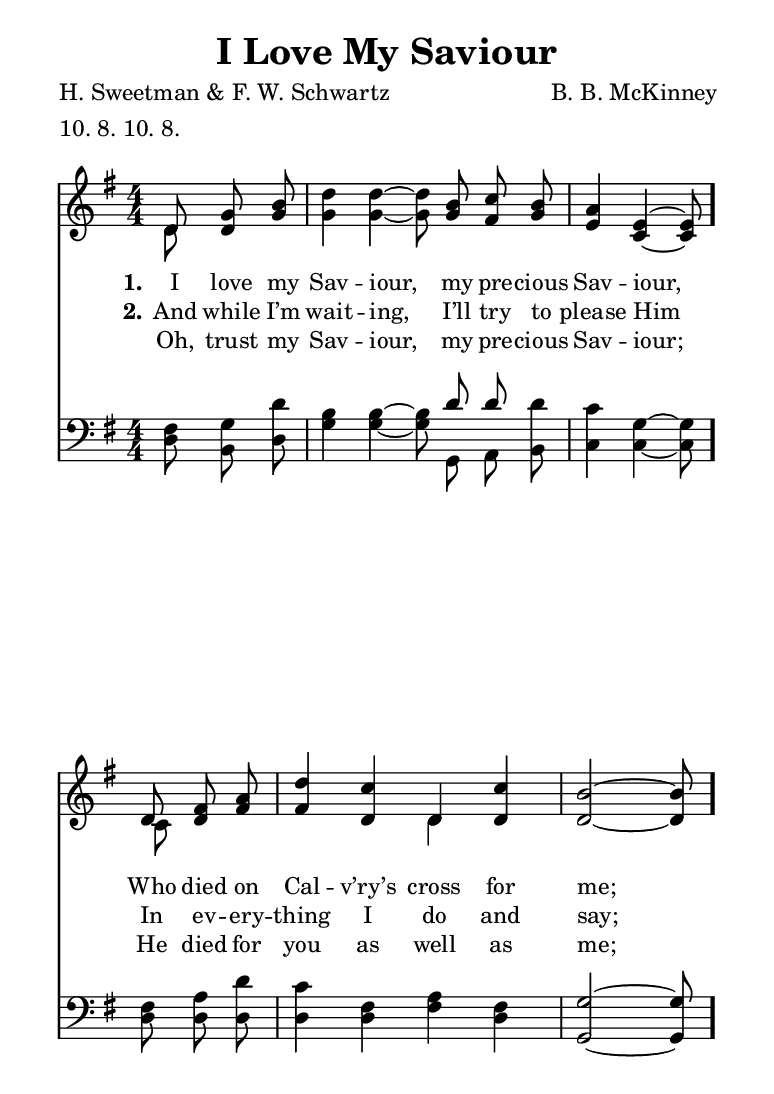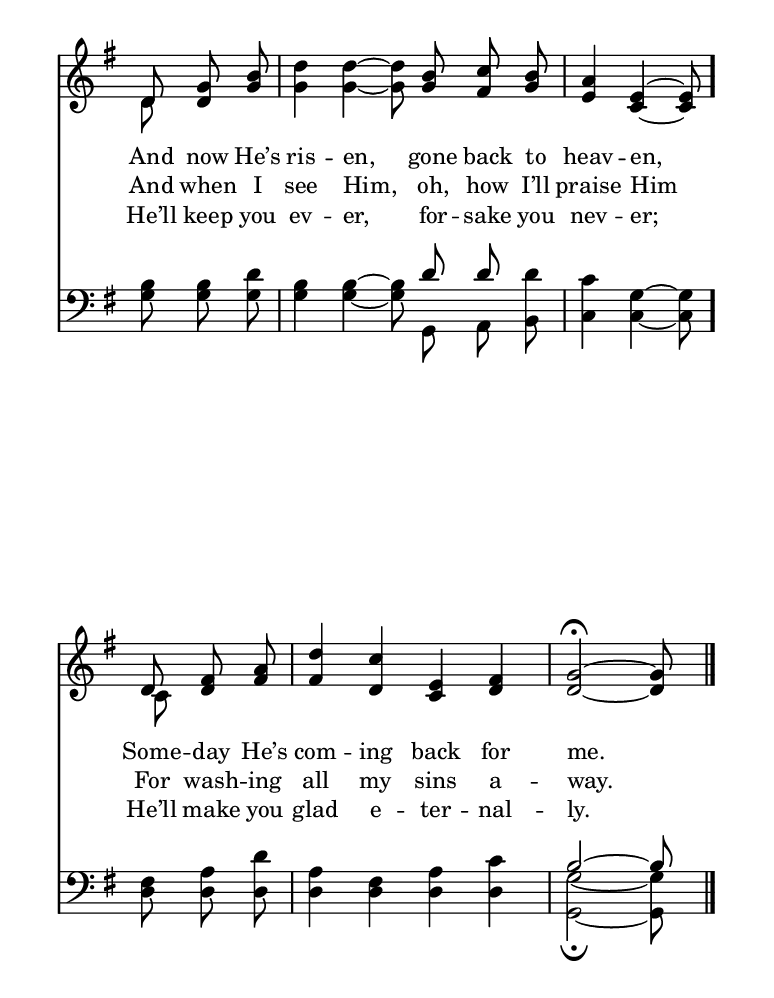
\include "common/global.ily"
\paper {
  \include "common/paper.ily"
  ragged-last-bottom = ##t
  system-count = #(cond (is-eogsized 3) (#t #f))
}

\header{
  %children
  hymnnumber = "338"
  title = "I Love My Saviour" % TODO original has subtitle "(I Have A Saviour)"
  tunename = ""
  meter = "10. 8. 10. 8."
  poet = "H. Sweetman & F. W. Schwartz"
  composer = "B. B. McKinney"
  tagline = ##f
}

ta = { \tempo 4=80 }
tb = { \tempo 4=40 }

global = {
  \include "common/overrides.ily"
  \override Staff.TimeSignature.style = #'numbered
  \time 4/4
  \override Score.MetronomeMark.transparent = ##t % hide all fermata changes too
  \ta
  \key g \major
  \partial 4.
  \autoBeamOff
}

notesSoprano = {
\global
\relative c' {

  d8 g b | d4 d4 ~ d8 b8 c b | a4 e4 ~ e8
  d8 fis a | d4 c d, c' | b2 ~ b8
  d,8 g b | d4 d4 ~ d8 b8 c b | a4 e4 ~ e8
  d8 fis a | d4 c e, fis | \tb g2\fermata ~ \ta g8

  \bar "|."

}
}

notesAlto = {
\global
\relative e' {

  d8 d g | g4 g4 ~ g8 g8 fis g8 | e4 c4 ~ c8
  c8 d fis | fis4 d d d | d2 ~ d8
  d8 d g | g4 g4 ~ g8 g8 fis g8 | e4 c4 ~ c8
  c8 d fis | fis4 d c d | d2 ~ d8

}
}

notesTenor = {
\global
\relative a {

  fis8 g d' | b4 b4 ~ b8 d8 d d | c4 g4 ~ g8
  fis8 a d | c4 fis, a fis | g2 ~ g8
  b8 b d | b4 b4 ~ b8 d8 d d | c4 g4 ~ g8
  fis8 a d | a4 fis a c | b2 ~ b8

}
}

notesBass = {
\global
\relative f {

  d8 b d | g4 g4 ~ g8 g,8 a b | c4 c4 ~ c8
  d8 d d | d4 d fis d | g,2 ~ g8
  g'8 g g | g4 g4 ~ g8 g,8 a b | c4 c4 ~ c8
  d8 d d | d4 d d d | <g g,>2_\fermata ~ <g g,>8

}
}

wordsA = \lyricmode {
\set stanza = "1."

I love my Sav -- iour, my pre -- cious Sav -- iour, \bar "."
Who died on Cal -- v’ry’s cross for me; \bar "."
And now He’s ris -- en, gone back to heav -- en, \bar "."
Some -- day He’s com -- ing back for me. \bar "."

}

wordsB = \lyricmode {
\set stanza = "2."

And while I’m wait -- ing, I’ll try to please Him
In ev -- ery -- thing I do and say;
And when I see Him, oh, how I’ll praise Him
For wash -- ing all my sins a -- way.

}

wordsC = \lyricmode {

Oh, trust my Sav -- iour, my pre -- cious Sav -- iour;
He died for you as well as me;
He’ll keep you ev -- er, for -- sake you nev -- er;
He’ll make you glad e -- ter -- nal -- ly.

}

\score {
  \context ChoirStaff <<
    \context Staff = upper <<
      \set Staff.autoBeaming = ##f
      \set ChoirStaff.systemStartDelimiter = #'SystemStartBar
      \set ChoirStaff.printPartCombineTexts = ##f
      \partcombine #'(2 . 9) \notesSoprano \notesAlto
      \context NullVoice = sopranos { \voiceOne << \notesSoprano >> }
      \context NullVoice = altos { \voiceTwo << \notesAlto >> }
      \context Lyrics = one   \lyricsto sopranos \wordsA
      \context Lyrics = two   \lyricsto sopranos \wordsB
      \context Lyrics = three \lyricsto sopranos \wordsC
    >>
    \context Staff = men <<
      \set Staff.autoBeaming = ##f
      \clef bass
      \set ChoirStaff.printPartCombineTexts = ##f
      \partcombine #'(2 . 9) \notesTenor \notesBass
      \context NullVoice = tenors { \voiceOne << \notesTenor >> }
      \context NullVoice = basses { \voiceTwo << \notesBass >> }
    >>
  >>
  \layout {
    \include "common/layout.ily"
  }
  \midi{
    \include "common/midi.ily"
  }
}

\version "2.19.49"  % necessary for upgrading to future LilyPond versions.

% vi:set et ts=2 sw=2 ai nocindent syntax=lilypond:
